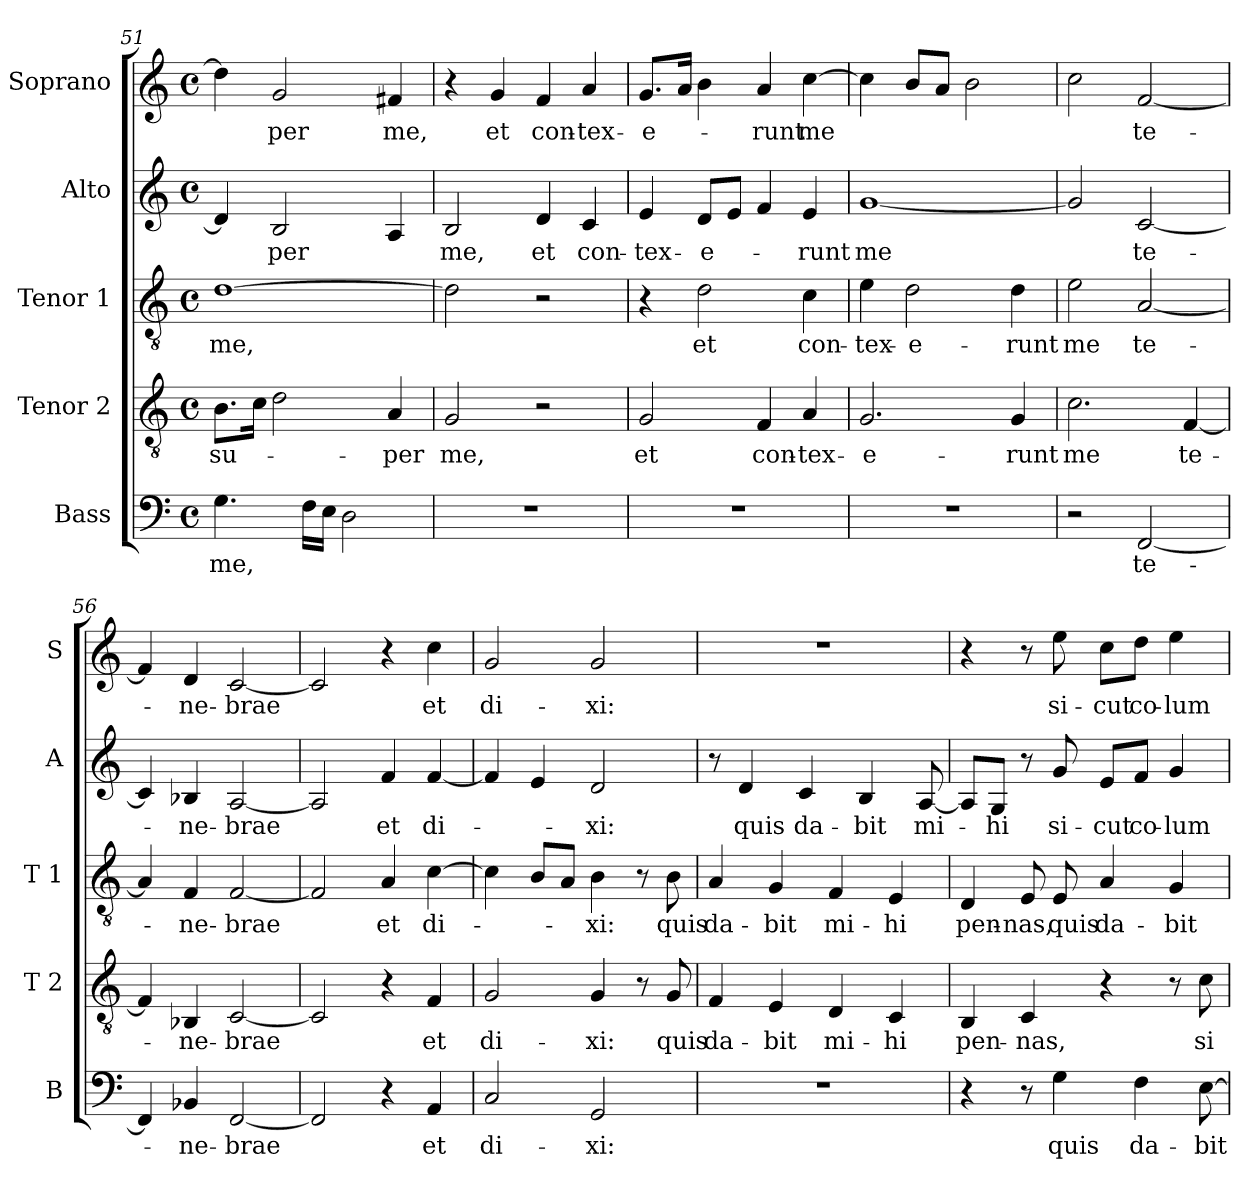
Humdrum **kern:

**kern	**text	**kern	**text	**kern	**text	**kern	**text	**kern	**text
*part5	*part5	*part4	*part4	*part3	*part3	*part2	*part2	*part1	*part1
*staff5	*staff5	*staff4	*staff4	*staff3	*staff3	*staff2	*staff2	*staff1	*staff1
*I"Bass	*	*I"Tenor 2	*	*I"Tenor 1	*	*I"Alto	*	*I"Soprano	*
*I'B	*	*I'T 2	*	*I'T 1	*	*I'A	*	*I'S	*
*clefF4	*	*clefGv2	*	*clefGv2	*	*clefG2	*	*clefG2	*
*k[]	*	*k[]	*	*k[]	*	*k[]	*	*k[]	*
*C:	*	*C:	*	*C:	*	*C:	*	*C:	*
*M4/4	*	*M4/4	*	*M4/4	*	*M4/4	*	*M4/4	*
*met(c)	*	*met(c)	*	*met(c)	*	*met(c)	*	*met(c)	*
=51	=51	=51	=51	=51	=51	=51	=51	=51	=51
4.G\	me,	8.B\L	su-	[1d	me,	4d/]	.	4dd\]	.
.	.	16c\Jk	.	.	.	.	.	.	.
.	.	2d\	.	.	.	2B/	-per	2g/	-per
16F\LL	.	.	.	.	.	.	.	.	.
16E\JJ	.	.	.	.	.	.	.	.	.
2D\	.	.	.	.	.	.	.	.	.
.	.	4A/	-per	.	.	4A/	.	4f#X/	me,
!!LO:PB:g=z
=52	=52	=52	=52	=52	=52	=52	=52	=52	=52
1r	.	2G/	me,	2d\]	.	2B/	me,	4r	.
.	.	.	.	.	.	.	.	4g/	et
.	.	2r	.	2r	.	4d/	et	4f/	con-
.	.	.	.	.	.	4c/	con-	4a/	-tex-
=53	=53	=53	=53	=53	=53	=53	=53	=53	=53
1r	.	2G/	et	4r	.	4e/	-tex-	8.g/L	-e-
.	.	.	.	.	.	.	.	16a/Jk	.
.	.	.	.	2d\	et	8d/L	-e-	4b\	.
.	.	.	.	.	.	8e/J	.	.	.
.	.	4F/	con-	.	.	4f/	.	4a/	-runt
.	.	4A/	-tex-	4c\	con-	4e/	-runt	[4cc\	me
=54	=54	=54	=54	=54	=54	=54	=54	=54	=54
1r	.	2.G/	-e-	4e\	-tex-	[1g	me	4cc\]	.
.	.	.	.	2d\	-e-	.	.	8b/L	.
.	.	.	.	.	.	.	.	8a/J	.
.	.	.	.	.	.	.	.	2b\	.
.	.	4G/	-runt	4d\	-runt	.	.	.	.
=55	=55	=55	=55	=55	=55	=55	=55	=55	=55
2r	.	2.c\	me	2e\	me	2g/]	.	2cc\	.
[2FF/	te-	.	.	[2A/	te-	[2c/	te-	[2f/	te-
.	.	[4F/	te-	.	.	.	.	.	.
=56	=56	=56	=56	=56	=56	=56	=56	=56	=56
4FF/]	.	4F/]	.	4A/]	.	4c/]	.	4f/]	.
4BB-X/	-ne-	4BB-X/	-ne-	4F/	-ne-	4B-X/	-ne-	4d/	-ne-
[2FF/	-brae	[2C/	-brae	[2F/	-brae	[2A/	-brae	[2c/	-brae
=57	=57	=57	=57	=57	=57	=57	=57	=57	=57
2FF/]	.	2C/]	.	2F/]	.	2A/]	.	2c/]	.
4r	.	4r	.	4A/	et	4f/	et	4r	.
4AA/	et	4F/	et	[4c\	di-	[4f/	di-	4cc\	et
!!LO:LB:g=z
=58	=58	=58	=58	=58	=58	=58	=58	=58	=58
2C/	di-	2G/	di-	4c\]	.	4f/]	.	2g/	di-
.	.	.	.	8B/L	.	4e/	.	.	.
.	.	.	.	8A/J	.	.	.	.	.
2GG/	-xi:	4G/	-xi:	4B\	-xi:	2d/	-xi:	2g/	-xi:
.	.	8r	.	8r	.	.	.	.	.
.	.	8G/	quis	8B\	quis	.	.	.	.
=59	=59	=59	=59	=59	=59	=59	=59	=59	=59
1r	.	4F/	da-	4A/	da-	8r	.	1r	.
.	.	.	.	.	.	4d/	quis	.	.
.	.	4E/	-bit	4G/	-bit	.	.	.	.
.	.	.	.	.	.	4c/	da-	.	.
.	.	4D/	mi-	4F/	mi-	.	.	.	.
.	.	.	.	.	.	4B/	-bit	.	.
.	.	4C/	-hi	4E/	-hi	.	.	.	.
.	.	.	.	.	.	[8A/	mi-	.	.
=60	=60	=60	=60	=60	=60	=60	=60	=60	=60
4r	.	4BB/	pen-	4D/	pen-	8A/L]	.	4r	.
.	.	.	.	.	.	8G/J	-hi	.	.
8r	.	4C/	-nas,	8E/	-nas,	8r	.	8r	.
4G\	quis	.	.	8E/	quis	8g/	si-	8ee\	si-
.	.	4r	.	4A/	da-	8e/L	-cut	8cc\L	-cut
4F\	da-	.	.	.	.	8f/J	co-	8dd\J	co-
.	.	8r	.	4G/	-bit	4g/	-lum-	4ee\	-lum-
[8E\	-bit	8c\	si-	.	.	.	.	.	.
=	=	=	=	=	=	=	=	=	=
*-	*-	*-	*-	*-	*-	*-	*-	*-	*-
